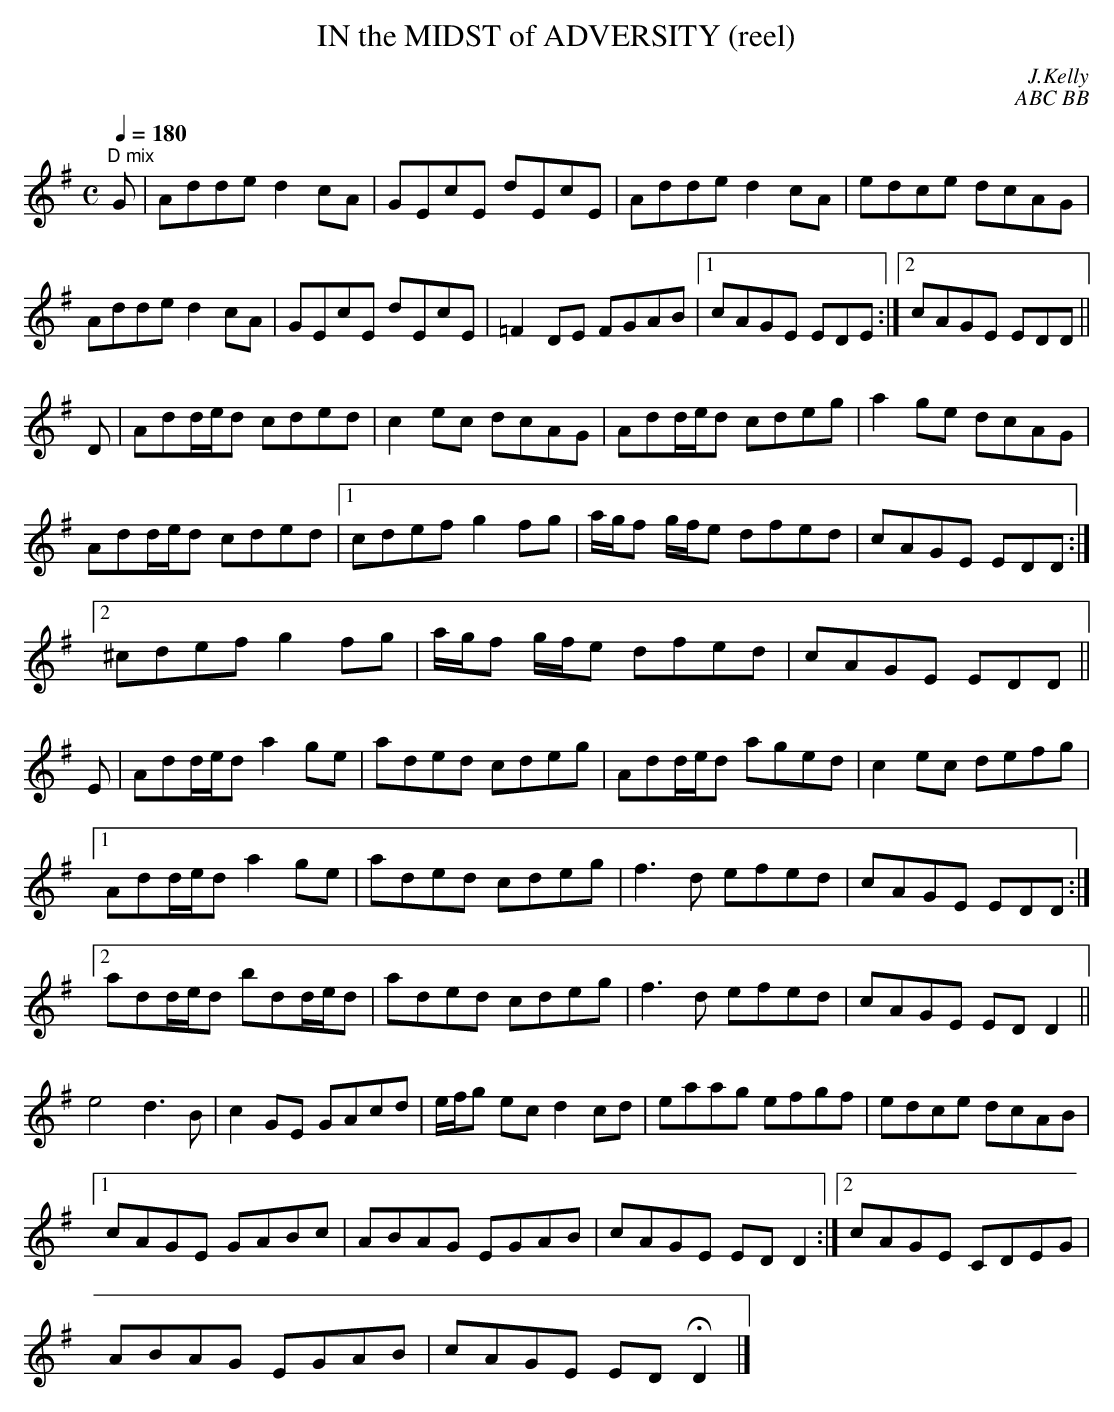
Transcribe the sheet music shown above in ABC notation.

X:1
T:IN the MIDST of ADVERSITY (reel)
C:J.Kelly
C:ABC BB
M:C
L:1/8
Q:1/4=180
K:G
"^D mix"
G|Adde d2cA|GEcE dEcE|Adde d2cA|edce dcAG|
Adde d2cA|GEcE dEcE|=F2DE FGAB|1 cAGE EDE:|2 cAGE EDD||
D|Add/e/d cded|c2ec dcAG|Add/e/d cdeg |a2ge dcAG|
Add/e/d cded|1 cdef g2fg|a/g/f g/f/e dfed|cAGE EDD:| ????
[2 ^cdef g2fg|a/g/f g/f/e dfed|cAGE EDD||
E|Add/e/d a2ge|aded cdeg|Add/e/d aged|c2ec defg|
[1 Add/e/d a2ge|aded cdeg|f3d efed|cAGE EDD:|
[2 add/e/d bdd/e/d|aded cdeg|f3d efed|cAGE EDD2 ||
e4 d3B|c2GE GAcd|e/f/g ec d2cd|eaag efgf|edce dcAB|
[1 cAGE GABc|ABAG EGAB|cAGE EDD2:|2 cAGE CDEG|
ABAG EGAB|cAGE EDHD2|]
